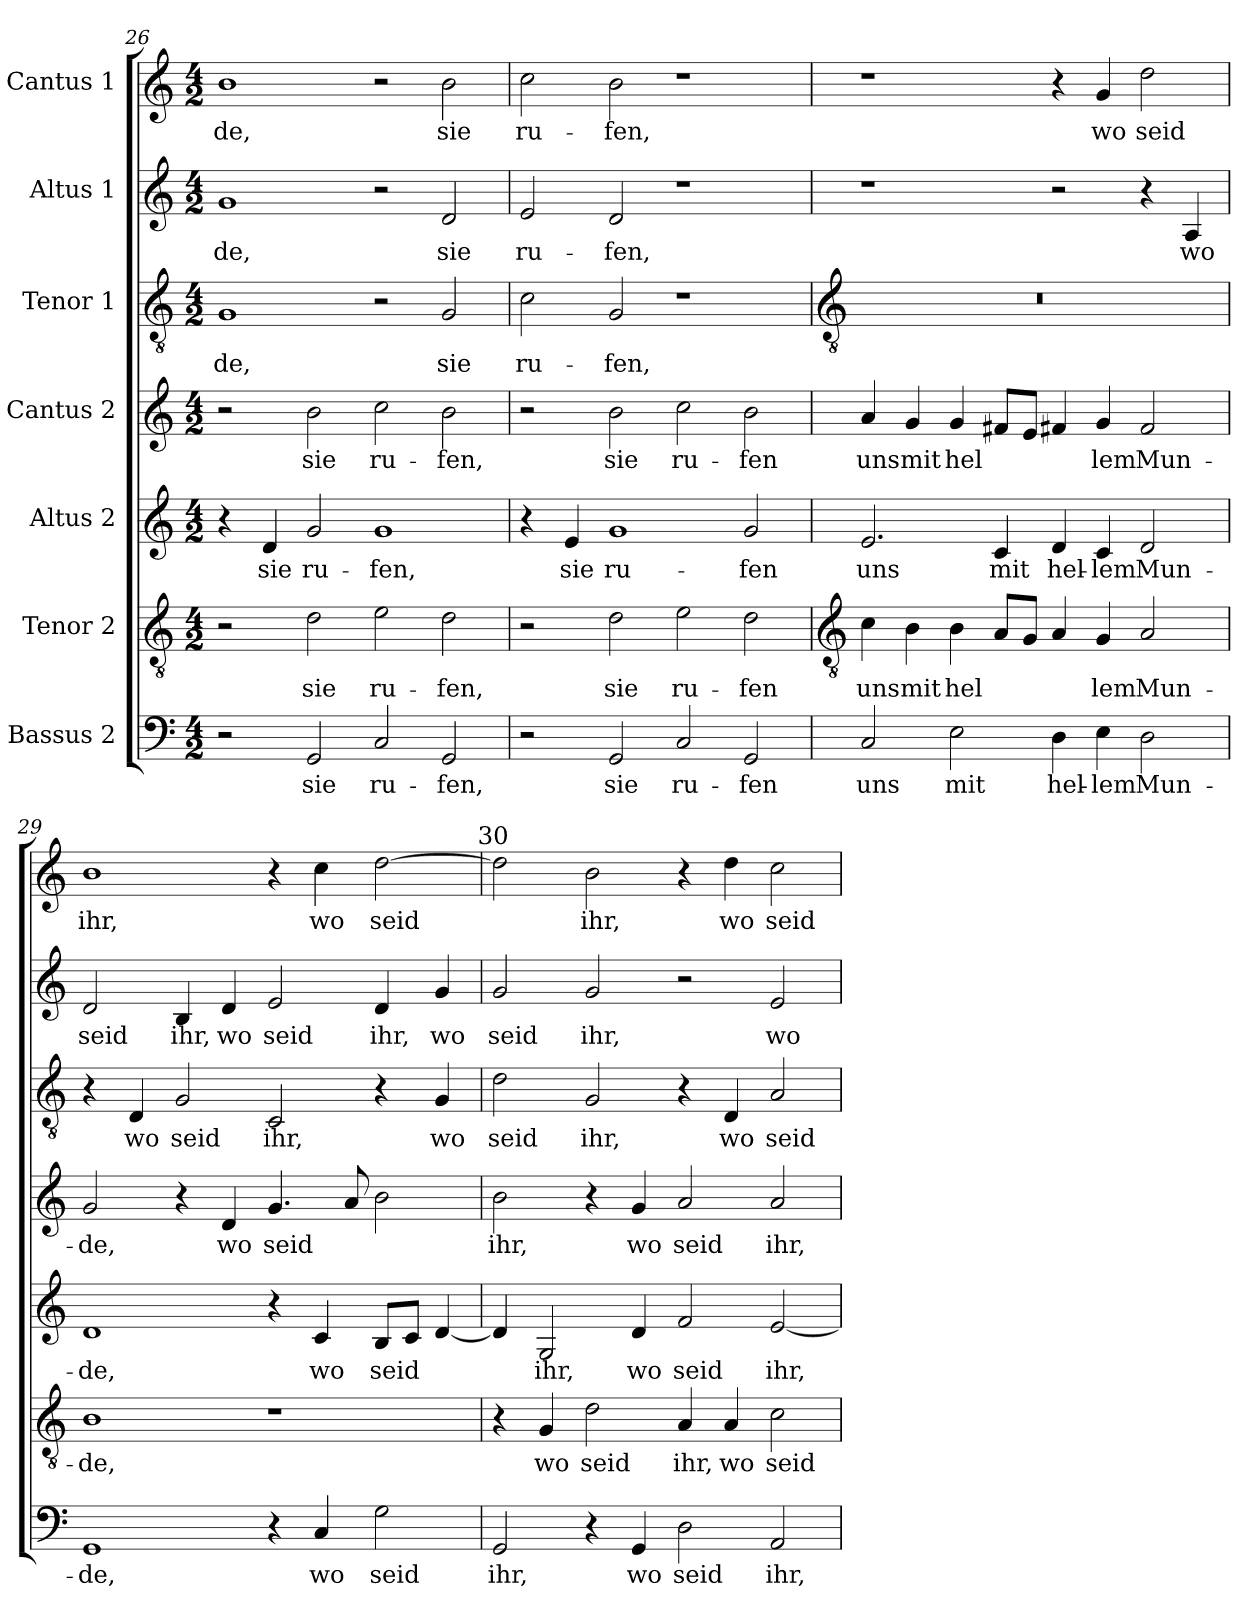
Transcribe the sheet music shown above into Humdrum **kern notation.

**kern	**text	**kern	**text	**kern	**text	**kern	**text	**kern	**text	**kern	**text	**kern	**text
*part7	*part7	*part6	*part6	*part5	*part5	*part4	*part4	*part3	*part3	*part2	*part2	*part1	*part1
*staff7	*staff7	*staff6	*staff6	*staff5	*staff5	*staff4	*staff4	*staff3	*staff3	*staff2	*staff2	*staff1	*staff1
*I"Bassus 2	*	*I"Tenor 2	*	*I"Altus 2	*	*I"Cantus 2	*	*I"Tenor 1	*	*I"Altus 1	*	*I"Cantus 1	*
*clefF4	*	*clefGv2	*	*clefG2	*	*clefG2	*	*clefGv2	*	*clefG2	*	*clefG2	*
*k[]	*	*k[]	*	*k[]	*	*k[]	*	*k[]	*	*k[]	*	*k[]	*
*C:	*	*C:	*	*C:	*	*C:	*	*C:	*	*C:	*	*C:	*
*M4/2	*	*M4/2	*	*M4/2	*	*M4/2	*	*M4/2	*	*M4/2	*	*M4/2	*
=26	=26	=26	=26	=26	=26	=26	=26	=26	=26	=26	=26	=26	=26
!	!	!	!	!	!	!	!	!	!LO:LY:b	!	!LO:LY:b	!	!LO:LY:b
2r	.	2r	.	4r	.	2r	.	1G	de,	1g	de,	1b	de,
!	!	!	!	!	!LO:LY:b	!	!	!	!	!	!	!	!
.	.	.	.	4d	sie	.	.	.	.	.	.	.	.
!	!LO:LY:b	!	!LO:LY:b	!	!LO:LY:b	!	!LO:LY:b	!	!	!	!	!	!
2GG	sie	2d	sie	2g	ru-	2b	sie	.	.	.	.	.	.
!	!LO:LY:b	!	!LO:LY:b	!	!LO:LY:b	!	!LO:LY:b	!	!	!	!	!	!
2C	ru-	2e	ru-	1g	-fen,	2cc	ru-	2r	.	2r	.	2r	.
!	!LO:LY:b	!	!LO:LY:b	!	!	!	!LO:LY:b	!	!LO:LY:b	!	!LO:LY:b	!	!LO:LY:b
2GG	-fen,	2d	-fen,	.	.	2b	-fen,	2G	sie	2d	sie	2b	sie
=27	=27	=27	=27	=27	=27	=27	=27	=27	=27	=27	=27	=27	=27
!	!	!	!	!	!	!	!	!	!LO:LY:b	!	!LO:LY:b	!	!LO:LY:b
2r	.	2r	.	4r	.	2r	.	2c	ru-	2e	ru-	2cc	ru-
!	!	!	!	!	!LO:LY:b	!	!	!	!	!	!	!	!
.	.	.	.	4e	sie	.	.	.	.	.	.	.	.
!	!LO:LY:b	!	!LO:LY:b	!	!LO:LY:b	!	!LO:LY:b	!	!LO:LY:b	!	!LO:LY:b	!	!LO:LY:b
2GG	sie	2d	sie	1g	ru-	2b	sie	2G	-fen,	2d	-fen,	2b	-fen,
!	!LO:LY:b	!	!LO:LY:b	!	!	!	!LO:LY:b	!	!	!	!	!	!
2C	ru-	2e	ru-	.	.	2cc	ru-	1r	.	1r	.	1r	.
!	!LO:LY:b	!	!LO:LY:b	!	!LO:LY:b	!	!LO:LY:b	!	!	!	!	!	!
2GG	-fen	2d	-fen	2g	-fen	2b	-fen	.	.	.	.	.	.
!!LO:LB:g=z
=28	=28	=28	=28	=28	=28	=28	=28	=28	=28	=28	=28	=28	=28
*	*	*clefGv2	*	*	*	*	*	*clefGv2	*	*	*	*	*
!	!LO:LY:b	!	!LO:LY:b	!	!LO:LY:b	!	!LO:LY:b	!	!	!	!	!	!
2C	uns	4c	uns	2.e	uns	4a	uns	0r	.	1r	.	1r	.
!	!	!	!LO:LY:b	!	!	!	!LO:LY:b	!	!	!	!	!	!
.	.	4B	mit	.	.	4g	mit	.	.	.	.	.	.
!	!LO:LY:b	!	!LO:LY:b	!	!	!	!LO:LY:b	!	!	!	!	!	!
2E	mit	4B	hel	.	.	4g	hel	.	.	.	.	.	.
!	!	!	!	!	!LO:LY:b	!	!	!	!	!	!	!	!
.	.	8AL	.	4c	mit	8f#L	.	.	.	.	.	.	.
.	.	8GJ	.	.	.	8eJ	.	.	.	.	.	.	.
!	!LO:LY:b	!	!LO:LY:b	!	!LO:LY:b	!	!LO:LY:b	!	!	!	!	!	!
4D	hel-	4A	-	4d	hel-	4f#X	-	.	.	2r	.	4r	.
!	!LO:LY:b	!	!LO:LY:b	!	!LO:LY:b	!	!LO:LY:b	!	!	!	!	!	!LO:LY:b
4E	-lem	4G	lem	4c	-lem	4g	lem	.	.	.	.	4g	wo
!	!LO:LY:b	!	!LO:LY:b	!	!LO:LY:b	!	!LO:LY:b	!	!	!	!	!	!LO:LY:b
2D	Mun-	2A	Mun-	2d	Mun-	2f#	Mun-	.	.	4r	.	2dd	seid
!	!	!	!	!	!	!	!	!	!	!	!LO:LY:b	!	!
.	.	.	.	.	.	.	.	.	.	4A	wo	.	.
=29	=29	=29	=29	=29	=29	=29	=29	=29	=29	=29	=29	=29	=29
!	!LO:LY:b	!	!LO:LY:b	!	!LO:LY:b	!	!LO:LY:b	!	!	!	!LO:LY:b	!	!LO:LY:b
1GG	-de,	1B	-de,	1d	-de,	2g	-de,	4r	.	2d	seid	1b	ihr,
!	!	!	!	!	!	!	!	!	!LO:LY:b	!	!	!	!
.	.	.	.	.	.	.	.	4D	wo	.	.	.	.
!	!	!	!	!	!	!	!	!	!LO:LY:b	!	!LO:LY:b	!	!
.	.	.	.	.	.	4r	.	2G	seid	4B	ihr,	.	.
!	!	!	!	!	!	!	!LO:LY:b	!	!	!	!LO:LY:b	!	!
.	.	.	.	.	.	4d	wo	.	.	4d	wo	.	.
!	!	!	!	!	!	!	!LO:LY:b	!	!LO:LY:b	!	!LO:LY:b	!	!
4r	.	1r	.	4r	.	4.g	seid	2C	ihr,	2e	seid	4r	.
!	!LO:LY:b	!	!	!	!LO:LY:b	!	!	!	!	!	!	!	!LO:LY:b
4C	wo	.	.	4c	wo	.	.	.	.	.	.	4cc	wo
.	.	.	.	.	.	8a	.	.	.	.	.	.	.
!	!LO:LY:b	!	!	!	!LO:LY:b	!	!	!	!	!	!LO:LY:b	!	!LO:LY:b
2G	seid	.	.	8BL	seid	2b	.	4r	.	4d	ihr,	[2dd	seid
.	.	.	.	8cJ	.	.	.	.	.	.	.	.	.
!	!	!	!	!	!	!	!	!	!LO:LY:b	!	!LO:LY:b	!	!
.	.	.	.	[4d	.	.	.	4G	wo	4g	wo	.	.
=30	=30	=30	=30	=30	=30	=30	=30	=30	=30	=30	=30	=30	=30
!	!	!	!	!	!	!	!	!	!	!	!	!LO:TX:a:cj:t=30	!
!	!LO:LY:b	!	!	!	!	!	!LO:LY:b	!	!LO:LY:b	!	!LO:LY:b	!	!
2GG	ihr,	4r	.	4d]	.	2b	ihr,	2d	seid	2g	seid	2dd]	.
!	!	!	!LO:LY:b	!	!LO:LY:b	!	!	!	!	!	!	!	!
.	.	4G	wo	2G	ihr,	.	.	.	.	.	.	.	.
!	!	!	!LO:LY:b	!	!	!	!	!	!LO:LY:b	!	!LO:LY:b	!	!LO:LY:b
4r	.	2d	seid	.	.	4r	.	2G	ihr,	2g	ihr,	2b	ihr,
!	!LO:LY:b	!	!	!	!LO:LY:b	!	!LO:LY:b	!	!	!	!	!	!
4GG	wo	.	.	4d	wo	4g	wo	.	.	.	.	.	.
!	!LO:LY:b	!	!LO:LY:b	!	!LO:LY:b	!	!LO:LY:b	!	!	!	!	!	!
2D	seid	4A	ihr,	2f	seid	2a	seid	4r	.	2r	.	4r	.
!	!	!	!LO:LY:b	!	!	!	!	!	!LO:LY:b	!	!	!	!LO:LY:b
.	.	4A	wo	.	.	.	.	4D	wo	.	.	4dd	wo
!	!LO:LY:b	!	!LO:LY:b	!	!LO:LY:b	!	!LO:LY:b	!	!LO:LY:b	!	!LO:LY:b	!	!LO:LY:b
2AA	ihr,	2c	seid	[2e	ihr,	2a	ihr,	2A	seid	2e	wo	2cc	seid
=	=	=	=	=	=	=	=	=	=	=	=	=	=
*-	*-	*-	*-	*-	*-	*-	*-	*-	*-	*-	*-	*-	*-
